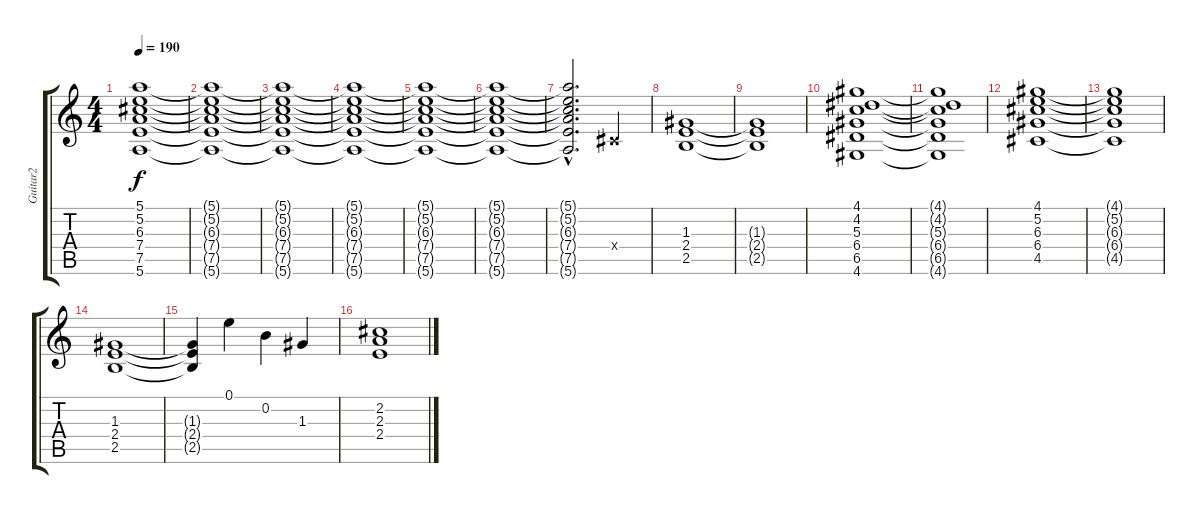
\track ("Guitar2" "Guitar2") {instrument electricguitarclean}
\staff {score tabs}
\tuning (E4 B3 G3 D3 A2 E2) {hide}
\ts (4 4)
\tempo 190
\clef g2
\ks c
(5.1{t} 5.2{t} 6.3{t} 7.4{t} 7.5{t} 5.6{t}).1{dy f} |
(5.1{t} 5.2{t} 6.3{t} 7.4{t} 7.5{t} 5.6{t}).1 |
(5.1{t} 5.2{t} 6.3{t} 7.4{t} 7.5{t} 5.6{t}).1 |
(5.1{t} 5.2{t} 6.3{t} 7.4{t} 7.5{t} 5.6{t}).1 |
(5.1{t} 5.2{t} 6.3{t} 7.4{t} 7.5{t} 5.6{t}).1 |
(5.1{t} 5.2{t} 6.3{t} 7.4{t} 7.5{t} 5.6{t}).1 |
(5.1{hac t} 5.2{hac t} 6.3{hac t} 7.4{hac t} 7.5{hac t} 5.6{hac t}).2{d} -1.4{x}.4 |
(1.3 2.4 2.5).1 |
(1.3{t} 2.4{t} 2.5{t}).1 |
(4.1 4.2 5.3 6.4 6.5 4.6).1 |
(4.1{t} 4.2{t} 5.3{t} 6.4{t} 6.5{t} 4.6{t}).1 |
(4.1 5.2 6.3 6.4 4.5).1 |
(4.1{t} 5.2{t} 6.3{t} 6.4{t} 4.5{t}).1 |
(1.3 2.4 2.5).1 |
(1.3{t} 2.4{t} 2.5{t}).4 0.1.4 0.2.4 1.3.4 |
(2.2 2.3 2.4).1
